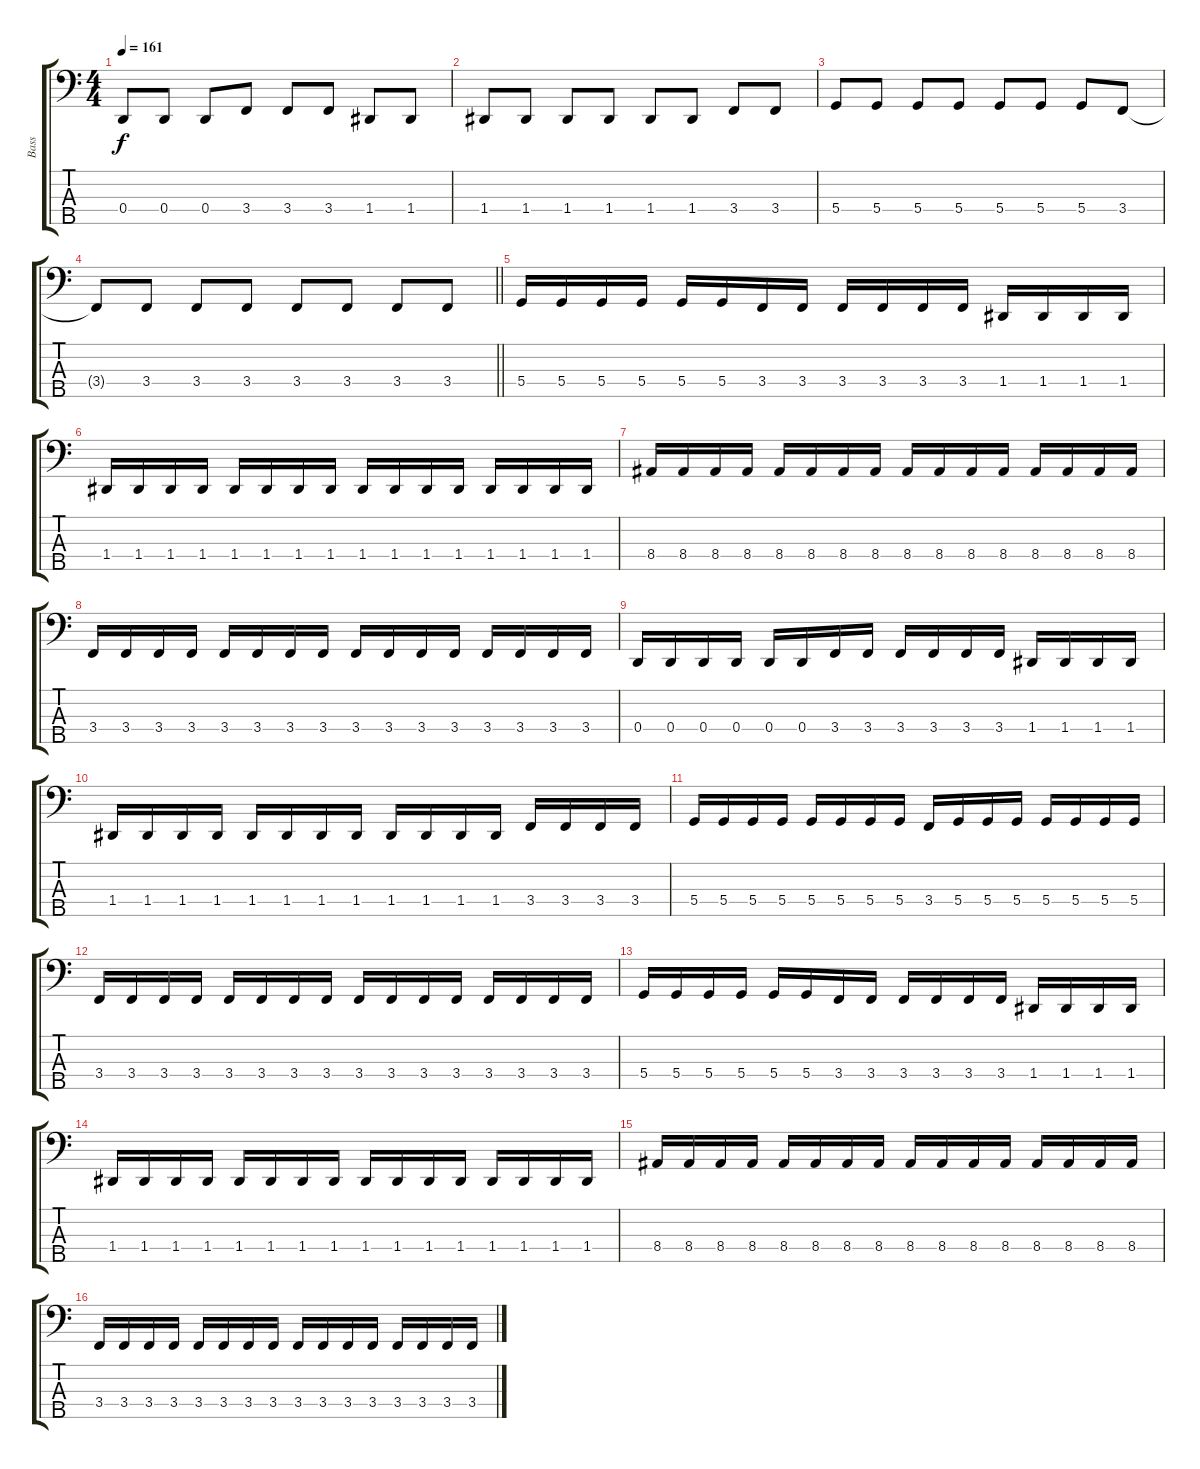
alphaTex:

\track ("Bass" "Bass") {instrument electricbassfinger}
\staff {score tabs}
\tuning (F2 C2 G1 D1 A0) {hide}
\ts (4 4)
\tempo 161
\clef f4
\ks c
0.4.8{dy f} 0.4.8 0.4.8 3.4.8 3.4.8 3.4.8 1.4.8 1.4.8 |
1.4.8 1.4.8 1.4.8 1.4.8 1.4.8 1.4.8 3.4.8 3.4.8 |
5.4.8 5.4.8 5.4.8 5.4.8 5.4.8 5.4.8 5.4.8 3.4.8 |
\barLineRight lightlight
3.4{t}.8 3.4.8 3.4.8 3.4.8 3.4.8 3.4.8 3.4.8 3.4.8 |
5.4.16 5.4.16 5.4.16 5.4.16 5.4.16 5.4.16 3.4.16 3.4.16 3.4.16 3.4.16 3.4.16 3.4.16 1.4.16 1.4.16 1.4.16 1.4.16 |
1.4.16 1.4.16 1.4.16 1.4.16 1.4.16 1.4.16 1.4.16 1.4.16 1.4.16 1.4.16 1.4.16 1.4.16 1.4.16 1.4.16 1.4.16 1.4.16 |
8.4.16 8.4.16 8.4.16 8.4.16 8.4.16 8.4.16 8.4.16 8.4.16 8.4.16 8.4.16 8.4.16 8.4.16 8.4.16 8.4.16 8.4.16 8.4.16 |
3.4.16 3.4.16 3.4.16 3.4.16 3.4.16 3.4.16 3.4.16 3.4.16 3.4.16 3.4.16 3.4.16 3.4.16 3.4.16 3.4.16 3.4.16 3.4.16 |
0.4.16 0.4.16 0.4.16 0.4.16 0.4.16 0.4.16 3.4.16 3.4.16 3.4.16 3.4.16 3.4.16 3.4.16 1.4.16 1.4.16 1.4.16 1.4.16 |
1.4.16 1.4.16 1.4.16 1.4.16 1.4.16 1.4.16 1.4.16 1.4.16 1.4.16 1.4.16 1.4.16 1.4.16 3.4.16 3.4.16 3.4.16 3.4.16 |
5.4.16 5.4.16 5.4.16 5.4.16 5.4.16 5.4.16 5.4.16 5.4.16 3.4.16 5.4.16 5.4.16 5.4.16 5.4.16 5.4.16 5.4.16 5.4.16 |
3.4.16 3.4.16 3.4.16 3.4.16 3.4.16 3.4.16 3.4.16 3.4.16 3.4.16 3.4.16 3.4.16 3.4.16 3.4.16 3.4.16 3.4.16 3.4.16 |
5.4.16 5.4.16 5.4.16 5.4.16 5.4.16 5.4.16 3.4.16 3.4.16 3.4.16 3.4.16 3.4.16 3.4.16 1.4.16 1.4.16 1.4.16 1.4.16 |
1.4.16 1.4.16 1.4.16 1.4.16 1.4.16 1.4.16 1.4.16 1.4.16 1.4.16 1.4.16 1.4.16 1.4.16 1.4.16 1.4.16 1.4.16 1.4.16 |
8.4.16 8.4.16 8.4.16 8.4.16 8.4.16 8.4.16 8.4.16 8.4.16 8.4.16 8.4.16 8.4.16 8.4.16 8.4.16 8.4.16 8.4.16 8.4.16 |
3.4.16 3.4.16 3.4.16 3.4.16 3.4.16 3.4.16 3.4.16 3.4.16 3.4.16 3.4.16 3.4.16 3.4.16 3.4.16 3.4.16 3.4.16 3.4.16
